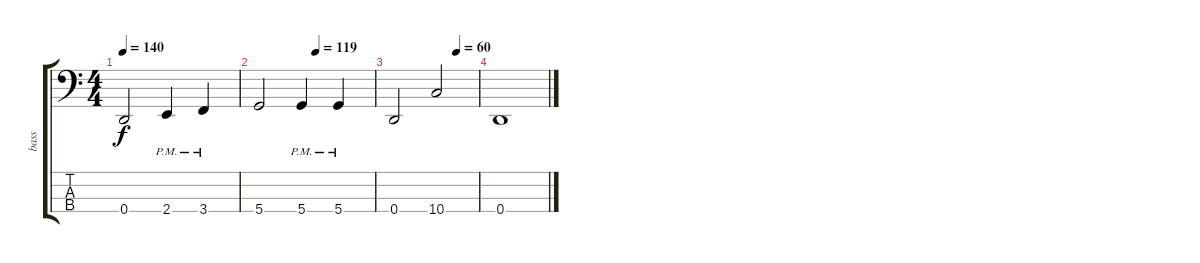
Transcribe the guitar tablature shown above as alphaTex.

\track ("bass" "bass") {instrument electricbassfinger}
\staff {score tabs}
\tuning (G2 D2 A1 D1) {hide}
\ts (4 4)
\tempo 140
\clef f4
\ks c
0.4.2{dy f} 2.4{pm}.4 3.4{pm}.4 |
\tempo (119 0.5)
5.4.2 5.4{pm}.4 5.4{pm}.4 |
\tempo (60 0.75)
0.4.2 10.4.2 |
0.4.1
